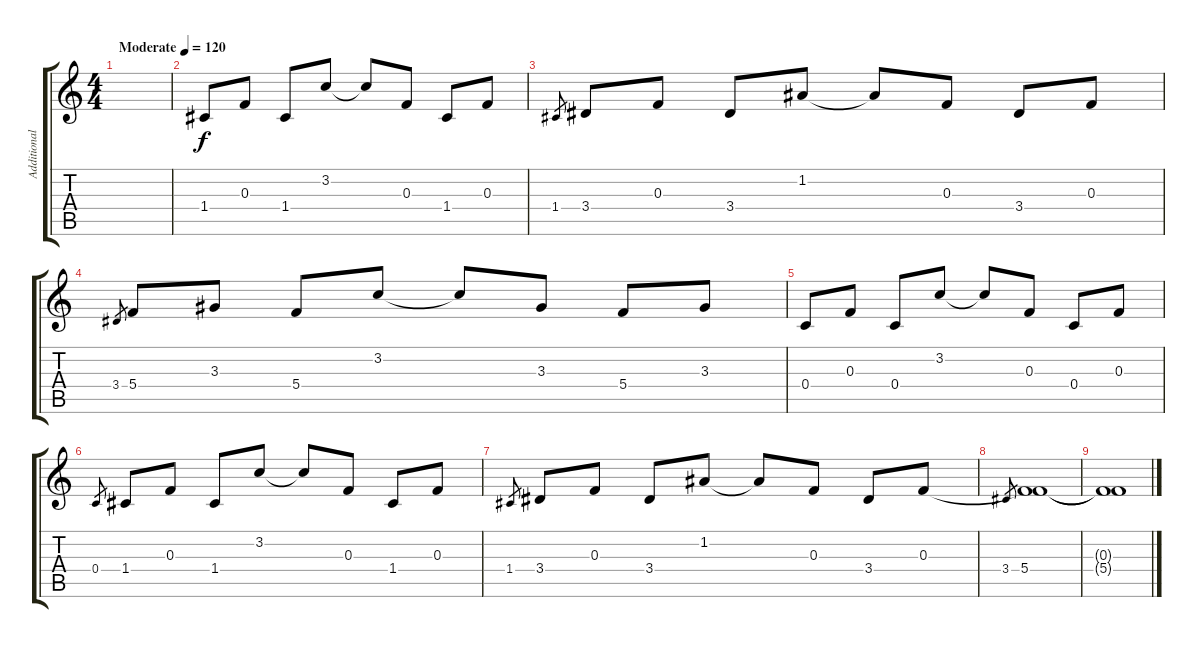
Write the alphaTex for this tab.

\track ("Additional Guitar I" "Additional") {instrument acousticguitarsteel}
\staff {score tabs}
\tuning (D4 A3 F3 C3 G2 C2) {hide}
\ts (4 4)
\tempo (120 "Moderate")
\clef g2
\ks c
|
1.4.8 0.3.8 1.4.8 3.2.8 3.2{t}.8 0.3.8 1.4.8 0.3.8 |
1.4.8{gr} 3.4.8 0.3.8 3.4.8 1.2.8 1.2{t}.8 0.3.8 3.4.8 0.3.8 |
3.4.8{gr} 5.4.8 3.3.8 5.4.8 3.2.8 3.2{t}.8 3.3.8 5.4.8 3.3.8 |
0.4.8 0.3.8 0.4.8 3.2.8 3.2{t}.8 0.3.8 0.4.8 0.3.8 |
0.4.8{gr} 1.4.8 0.3.8 1.4.8 3.2.8 3.2{t}.8 0.3.8 1.4.8 0.3.8 |
1.4.8{gr} 3.4.8 0.3.8 3.4.8 1.2.8 1.2{t}.8 0.3.8 3.4.8 0.3.8 |
3.4.8{gr} (0.3{t} 5.4).1 |
(0.3{t} 5.4{t}).1
